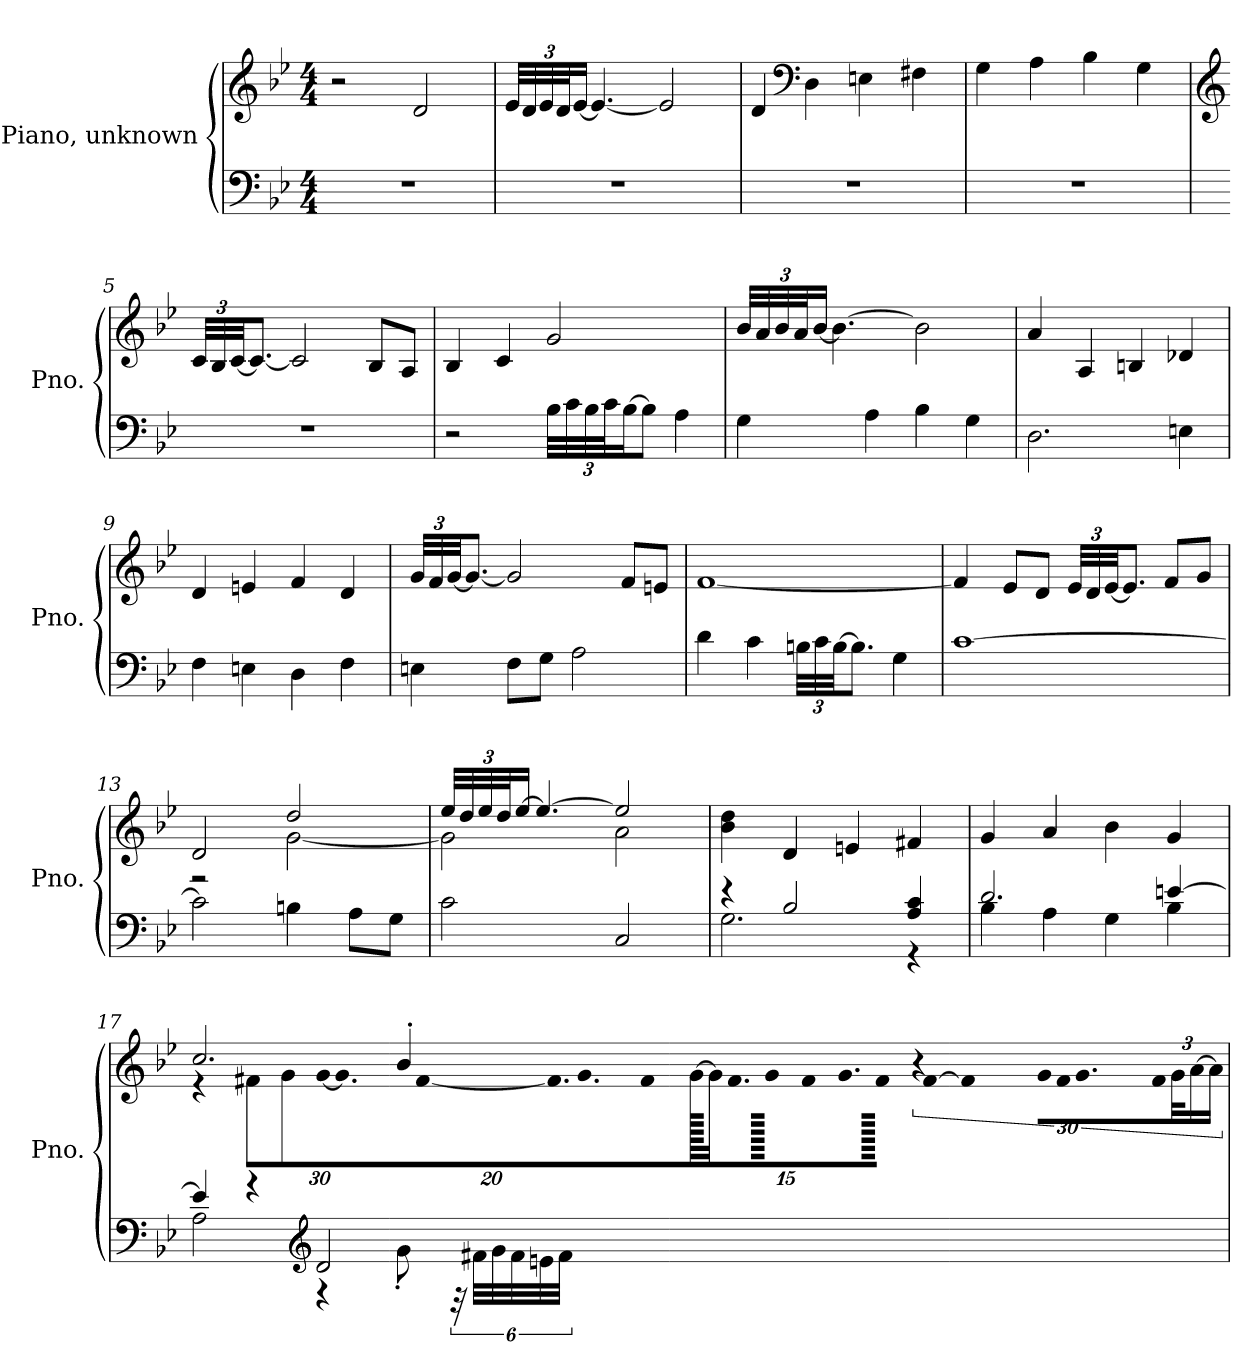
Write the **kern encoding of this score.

**kern	**kern
*part1	*part1
*staff2	*staff1
*I"Piano, unknown	*
*I'Pno.	*
*clefF4	*clefG2
*k[b-e-]	*k[b-e-]
*M4/4	*M4/4
*MM120	*MM120
=1	=1
1r	2r
.	2d/
=2	=2
*	*Xbrackettup
1r	48e-/LLL
.	48d/
.	48e-/
.	48d/J
.	[24e-/JJ
.	4.e-/_
.	2e-/]
=3	=3
1r	4d/
*	*clefF4
.	4D\
.	4En\
.	4F#X\
=4	=4
1r	4G\
.	4A\
.	4B-\
.	4G\
=5	=5
*	*clefG2
1r	48c/LLL
.	48B-/
.	[48c/JJ
.	8.c/J_
.	2c/]
.	8B-/L
.	8A/J
!!LO:LB:g=z
=6	=6
2r	4B-/
.	4c/
*Xbrackettup	*
48B-\LLL	2g/
48c\	.
48B-\	.
48c\J	.
[24B-\J	.
8B-\J]	.
4A\	.
=7	=7
4G\	48b-/LLL
.	48a/
.	48b-/
.	48a/J
.	[24b-/JJ
.	4.b-\_
4A\	.
4B-\	2b-\]
4G\	.
=8	=8
2.D\	4a/
.	4A/
.	4Bn/
4En\	4d-X/
=9	=9
4F\	4d/
4En\	4en/
4D\	4f/
4F\	4d/
=10	=10
4En\	48g/LLL
.	48f/
.	[48g/JJ
.	8.g/J_
8F\L	2g/]
8G\J	.
2A\	.
.	8f/L
.	8en/J
!!LO:LB:g=z
=11	=11
4d\	[1f
4c\	.
48Bn\LLL	.
48c\	.
[48B\JJ	.
8.B\J]	.
4G\	.
=12	=12
[1c	4f/]
.	8e-/L
.	8d/J
.	48e-/LLL
.	48d/
.	[48e-/JJ
.	8.e-/J]
.	8f/L
.	8g/J
=13	=13
*	*^
2c\]	2d/	2r
4Bn\	2dd/	[2g\
8A\L	.	.
8G\J	.	.
=14	=14	=14
2c\	48ee-/LLL	2g\]
.	48dd/	.
.	48ee-/	.
.	48dd/J	.
.	[24ee-/JJ	.
.	4.ee-/_	.
2C/	2ee-/]	2a\
*	*v	*v
=15	=15
*^	*
4r	2.G\	4b-\ 4dd\
2B-/	.	4d/
.	.	4en/
4A/ 4c/	4r	4f#X/
!!LO:LB:g=z
=16	=16	=16
2.d/	4B-\	4g/
.	4A\	4a/
.	4G\	4b-\
[4en/	4B-\	4g/
=17	=17	=17
*	*	*^
4e/]	2A\	2.cc/	4r
4r	.	.	8f#X\L
.	.	.	8g\
*clefG2	*	*	*
!	!	!	!LO:N:vis=64
2d/	4r	.	[960%17g\LLL
!	!	!	!LO:N:vis=64.
.	.	.	640%17g\]
.	.	.	1920ryy
!	!	!	!LO:N:vis=256
.	.	.	[1920%17f#\K
!	!	!	!LO:N:vis=64.
.	.	.	640%17f#\]
!	!	!	!LO:N:vis=64.
.	.	.	640%17g\
.	.	.	1920ryy
!	!	!	!LO:N:vis=64
.	.	.	960%17f#\
.	.	.	[960g\
.	.	.	60g\]
!	!	!	!LO:N:vis=64.
.	.	.	640%17f#\
.	.	.	1920ryy
!	!	!	!LO:N:vis=64
.	.	.	960%17g\
!	!	!	!LO:N:vis=64
.	.	.	960%17f#\
!	!	!	!LO:N:vis=64.
.	.	.	640%17g\
.	.	.	1920ryy
!	!	!	!LO:N:vis=64
.	.	.	960%17f#\JJJJ
*	*	*	*brackettup
!	!	!	!LO:N:vis=64
.	8g'\	4b-'/	960%17r
.	.	.	[960f#\
.	.	.	1920%49f#\]
.	.	.	1920ryy
!	!	!	!LO:N:vis=64
.	.	.	960%17g\LLLL
!	!	!	!LO:N:vis=64
.	.	.	960%17f#\
!	!	!	!LO:N:vis=64.
.	.	.	640%17g\
.	.	.	1920ryy
!	!	!	!LO:N:vis=64
.	.	.	960%17f#\J
*	*brackettup	*	*Xbrackettup
.	48r	.	48g\J
.	48f#X\LLL	.	[24a\
.	48g\	.	.
*	*Xbrackettup	*	*
.	48f#\	.	16a\JJ]
.	48en\	.	.
.	48f#\JJJ	.	.
*v	*v	*	*
*	*v	*v
=	=
*-	*-
